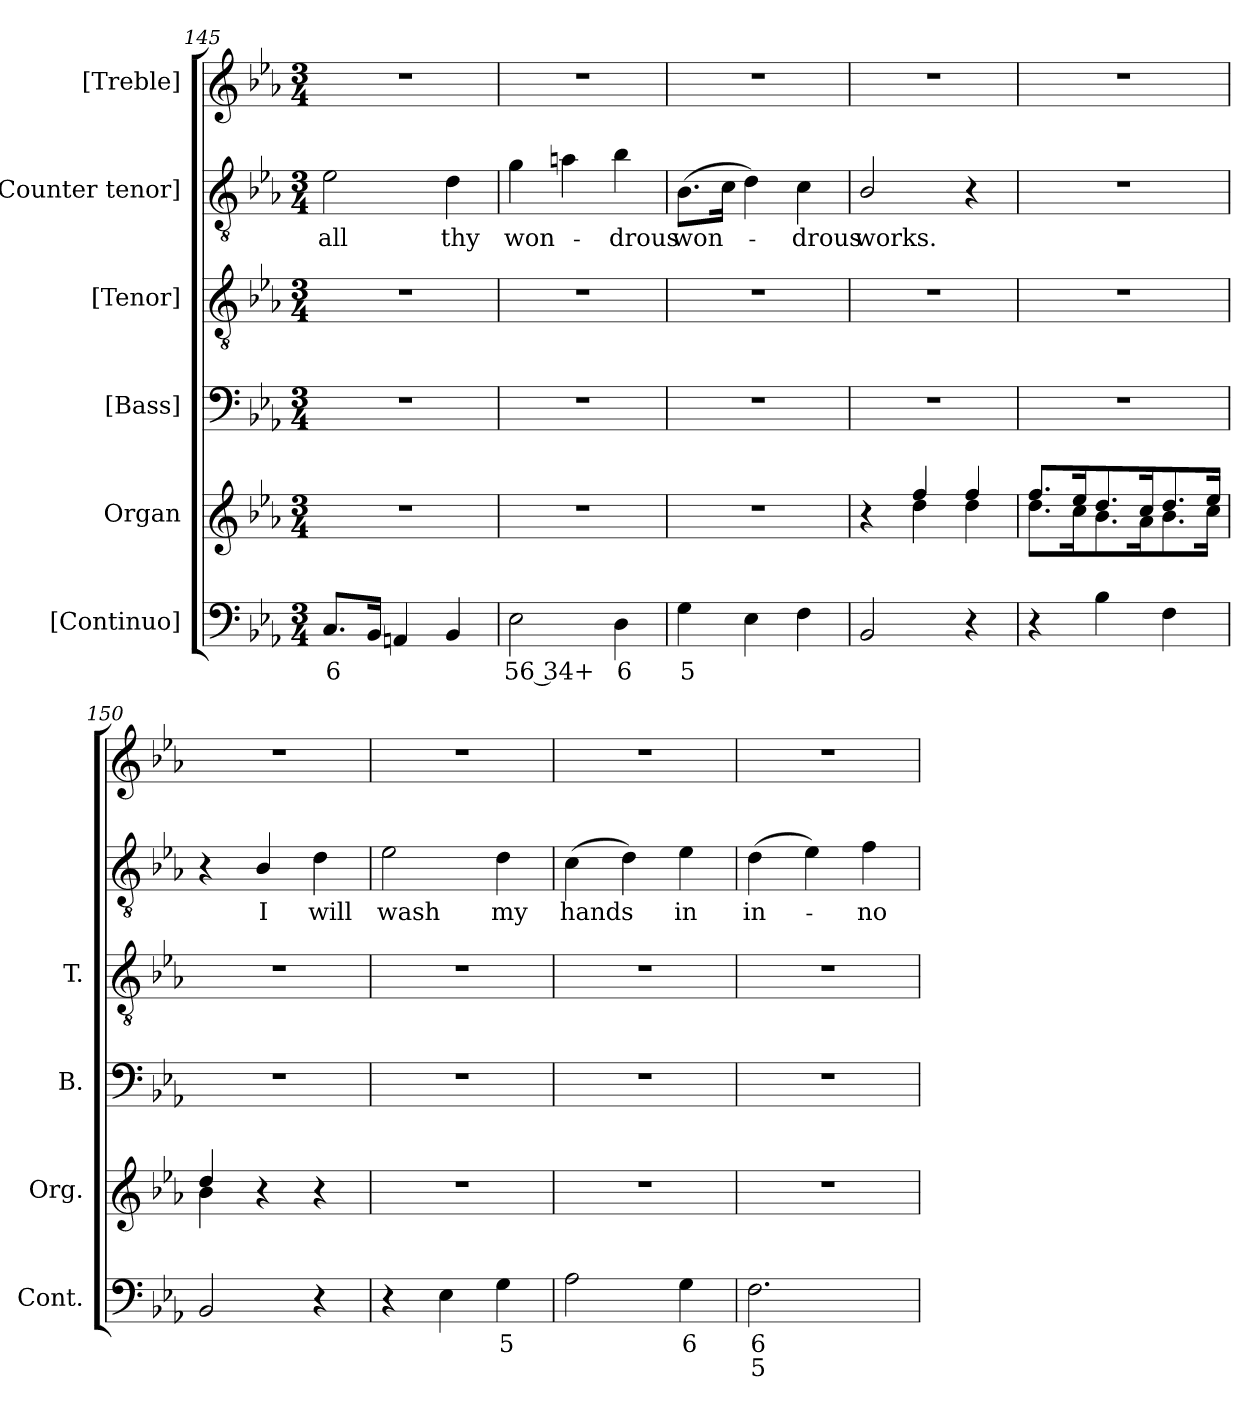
**kern	**text	**text	**kern	**kern	**kern	**kern	**text	**kern
*part6	*part6	*part6	*part5	*part4	*part3	*part2	*part2	*part1
*staff6	*staff6	*staff6	*staff5	*staff4	*staff3	*staff2	*staff2	*staff1
*I"[Continuo]	*	*	*I"Organ	*I"[Bass]	*I"[Tenor]	*I"[Counter tenor]	*	*I"[Treble]
*I'Cont.	*	*	*I'Org.	*I'B.	*I'T.	*	*	*
*clefF4	*	*	*clefG2	*clefF4	*clefGv2	*clefGv2	*	*clefG2
*	*	*	*	*	*ITrd7c12	*ITrd7c12	*	*
*k[b-e-a-]	*	*	*k[b-e-a-]	*k[b-e-a-]	*k[b-e-a-]	*k[b-e-a-]	*	*k[b-e-a-]
*E-:	*	*	*E-:	*E-:	*E-:	*E-:	*	*E-:
*M3/4	*	*	*M3/4	*M3/4	*M3/4	*M3/4	*	*M3/4
=145	=145	=145	=145	=145	=145	=145	=145	=145
!	!LO:LY:b:color=#000000	!	!LO:N:vis=1	!LO:N:vis=1	!LO:N:vis=1	!	!	!
!	!	!	!	!	!	!	!LO:LY:b:color=#000000	!LO:N:vis=1
8.Ci/L	6	.	2.r	2.r	2.r	2E-i\	all	2.r
16BB-i/Jk	.	.	.	.	.	.	.	.
4AAni/	.	.	.	.	.	.	.	.
!	!	!	!	!	!	!	!LO:LY:b:color=#000000	!
4BB-i/	.	.	.	.	.	4Di\	thy	.
=146	=146	=146	=146	=146	=146	=146	=146	=146
!	!LO:LY:b:color=#000000	!	!LO:N:vis=1	!LO:N:vis=1	!LO:N:vis=1	!	!	!
!	!	!	!	!	!	!	!LO:LY:b:color=#000000	!LO:N:vis=1
2E-i\	56 34+	.	2.r	2.r	2.r	4Gi\	won-	2.r
.	.	.	.	.	.	4Ani\	.	.
!	!LO:LY:b:color=#000000	!	!	!	!	!	!	!
!	!	!	!	!	!	!	!LO:LY:b:color=#000000	!
4Di\	6	.	.	.	.	4B-i\	-drous	.
=147	=147	=147	=147	=147	=147	=147	=147	=147
!	!LO:LY:b:color=#000000	!	!LO:N:vis=1	!LO:N:vis=1	!LO:N:vis=1	!	!	!
!	!	!	!	!	!	!	!LO:LY:b:color=#000000	!LO:N:vis=1
4Gi\	5	.	2.r	2.r	2.r	(8.BB-i\L	won-	2.r
.	.	.	.	.	.	16Ci\Jk	.	.
4E-i\	.	.	.	.	.	4Di\)	.	.
!	!	!	!	!	!	!	!LO:LY:b:color=#000000	!
4Fi\	.	.	.	.	.	4Ci\	-drous	.
=148	=148	=148	=148	=148	=148	=148	=148	=148
*	*	*	*^	*	*	*	*	*
!	!	!	!	!	!LO:N:vis=1	!LO:N:vis=1	!	!	!
!	!	!	!	!	!	!	!	!LO:LY:b:color=#000000	!LO:N:vis=1
2BB-i/	.	.	4r	4ryy	2.r	2.r	2BB-i/	works.	2.r
.	.	.	4ffi/	4ddi\	.	.	.	.	.
4r	.	.	4ffi/	4ddi\	.	.	4r	.	.
=149	=149	=149	=149	=149	=149	=149	=149	=149	=149
!	!	!	!	!	!LO:N:vis=1	!LO:N:vis=1	!LO:N:vis=1	!	!LO:N:vis=1
4r	.	.	8.ffi/L	8.ddi\L	2.r	2.r	2.r	.	2.r
.	.	.	16ee-i/k	16cci\k	.	.	.	.	.
4B-i\	.	.	8.ddi/	8.b-i\	.	.	.	.	.
.	.	.	16cci/k	16a-i\k	.	.	.	.	.
4Fi\	.	.	8.ddi/	8.b-i\	.	.	.	.	.
.	.	.	16ee-i/Jk	16cci\Jk	.	.	.	.	.
!!LO:PB:g=z
=150	=150	=150	=150	=150	=150	=150	=150	=150	=150
!	!	!	!	!	!LO:N:vis=1	!LO:N:vis=1	!	!	!LO:N:vis=1
2BB-i/	.	.	4ddi/	4b-i\	2.r	2.r	4r	.	2.r
!	!	!	!	!	!	!	!	!LO:LY:b:color=#000000	!
.	.	.	4r	4ryy	.	.	4BB-i/	I	.
!	!	!	!	!	!	!	!	!LO:LY:b:color=#000000	!
4r	.	.	4r	4ryy	.	.	4Di\	will	.
=151	=151	=151	=151	=151	=151	=151	=151	=151	=151
!	!	!	!LO:N:vis=1	!	!LO:N:vis=1	!LO:N:vis=1	!	!	!
*	*	*	*v	*v	*	*	*	*	*
*	*	*	*^	*	*	*	*	*
!	!	!	!	!	!	!	!	!LO:LY:b:color=#000000	!LO:N:vis=1
*	*	*	*v	*v	*	*	*	*	*
4r	.	.	2.r	2.r	2.r	2E-i\	wash	2.r
4E-i\	.	.	.	.	.	.	.	.
!	!LO:LY:b:color=#000000	!	!	!	!	!	!	!
!	!	!	!	!	!	!	!LO:LY:b:color=#000000	!
4Gi\	5	.	.	.	.	4Di\	my	.
=152	=152	=152	=152	=152	=152	=152	=152	=152
!	!	!	!LO:N:vis=1	!LO:N:vis=1	!LO:N:vis=1	!	!	!
!	!	!	!	!	!	!	!LO:LY:b:color=#000000	!LO:N:vis=1
2A-i\	.	.	2.r	2.r	2.r	(4Ci\	hands	2.r
.	.	.	.	.	.	4Di\)	.	.
!	!LO:LY:b:color=#000000	!	!	!	!	!	!	!
!	!	!	!	!	!	!	!LO:LY:b:color=#000000	!
4Gi\	6	.	.	.	.	4E-i\	in	.
=153	=153	=153	=153	=153	=153	=153	=153	=153
!	!LO:LY:b:color=#000000	!LO:LY:b:color=#000000	!LO:N:vis=1	!LO:N:vis=1	!LO:N:vis=1	!	!	!
!	!	!	!	!	!	!	!LO:LY:b:color=#000000	!LO:N:vis=1
2.Fi\	6	5	2.r	2.r	2.r	(4Di\	in-	2.r
.	.	.	.	.	.	4E-i\)	.	.
!	!	!	!	!	!	!	!LO:LY:b:color=#000000	!
.	.	.	.	.	.	4Fi\	-no	.
=	=	=	=	=	=	=	=	=
*-	*-	*-	*-	*-	*-	*-	*-	*-
